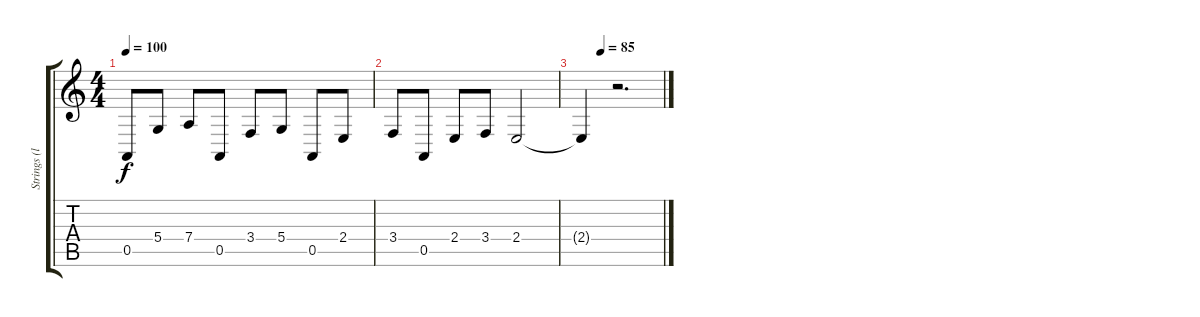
\track ("Strings (left)" "Strings (l") {instrument stringensemble1}
\staff {score tabs}
\tuning (E4 B3 G3 D3 A2 E2) {hide}
\ts (4 4)
\tempo 100
\clef g2
\ks c
0.5.8{dy f} 5.4.8 7.4.8 0.5.8 3.4.8 5.4.8 0.5.8 2.4.8 |
3.4.8 0.5.8 2.4.8 3.4.8 2.4.2 |
\tempo (85 0.25)
2.4{t}.4 r.2{d}
